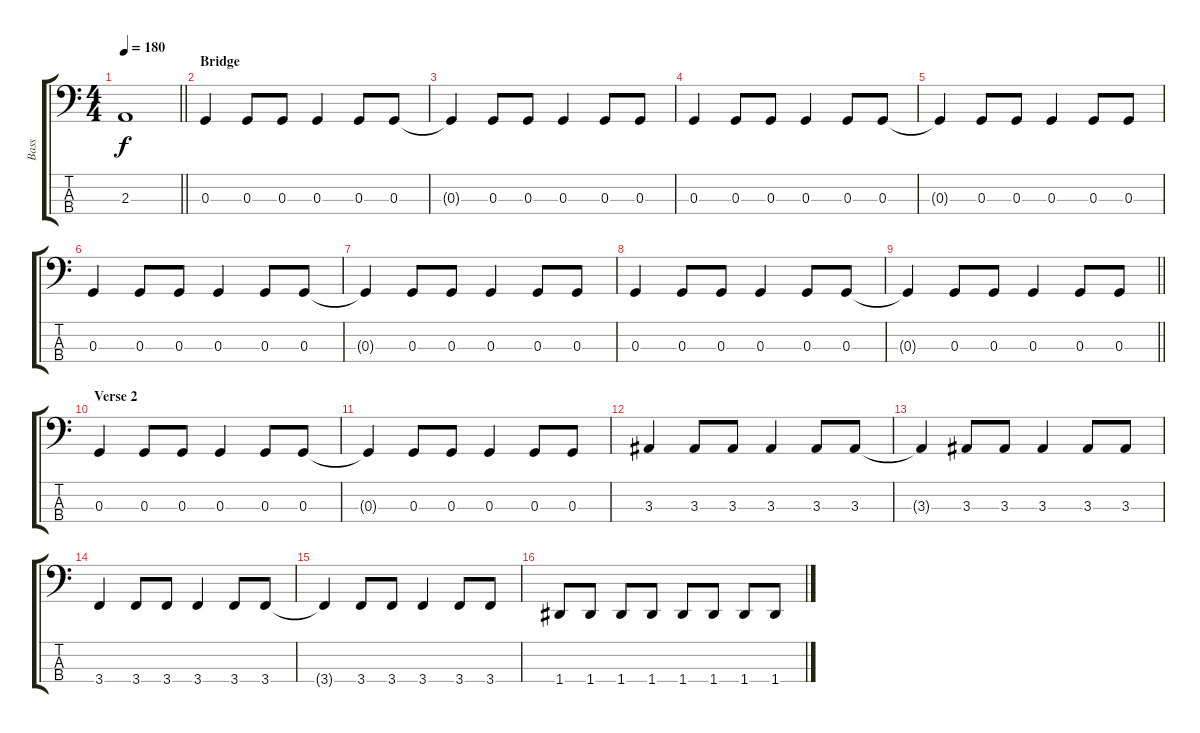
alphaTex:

\track ("Bass" "Bass") {instrument electricbassfinger}
\staff {score tabs}
\tuning (F2 C2 G1 D1) {hide}
\ts (4 4)
\tempo 180
\clef f4
\barLineRight lightlight
\ks c
2.3.1{dy f} |
\section ("" "Bridge")
0.3.4 0.3.8 0.3.8 0.3.4 0.3.8 0.3.8 |
0.3{t}.4 0.3.8 0.3.8 0.3.4 0.3.8 0.3.8 |
0.3.4 0.3.8 0.3.8 0.3.4 0.3.8 0.3.8 |
0.3{t}.4 0.3.8 0.3.8 0.3.4 0.3.8 0.3.8 |
0.3.4 0.3.8 0.3.8 0.3.4 0.3.8 0.3.8 |
0.3{t}.4 0.3.8 0.3.8 0.3.4 0.3.8 0.3.8 |
0.3.4 0.3.8 0.3.8 0.3.4 0.3.8 0.3.8 |
\barLineRight lightlight
0.3{t}.4 0.3.8 0.3.8 0.3.4 0.3.8 0.3.8 |
\section ("" "Verse 2")
0.3.4 0.3.8 0.3.8 0.3.4 0.3.8 0.3.8 |
0.3{t}.4 0.3.8 0.3.8 0.3.4 0.3.8 0.3.8 |
3.3.4 3.3.8 3.3.8 3.3.4 3.3.8 3.3.8 |
3.3{t}.4 3.3.8 3.3.8 3.3.4 3.3.8 3.3.8 |
3.4.4 3.4.8 3.4.8 3.4.4 3.4.8 3.4.8 |
3.4{t}.4 3.4.8 3.4.8 3.4.4 3.4.8 3.4.8 |
1.4.8 1.4.8 1.4.8 1.4.8 1.4.8 1.4.8 1.4.8 1.4.8
